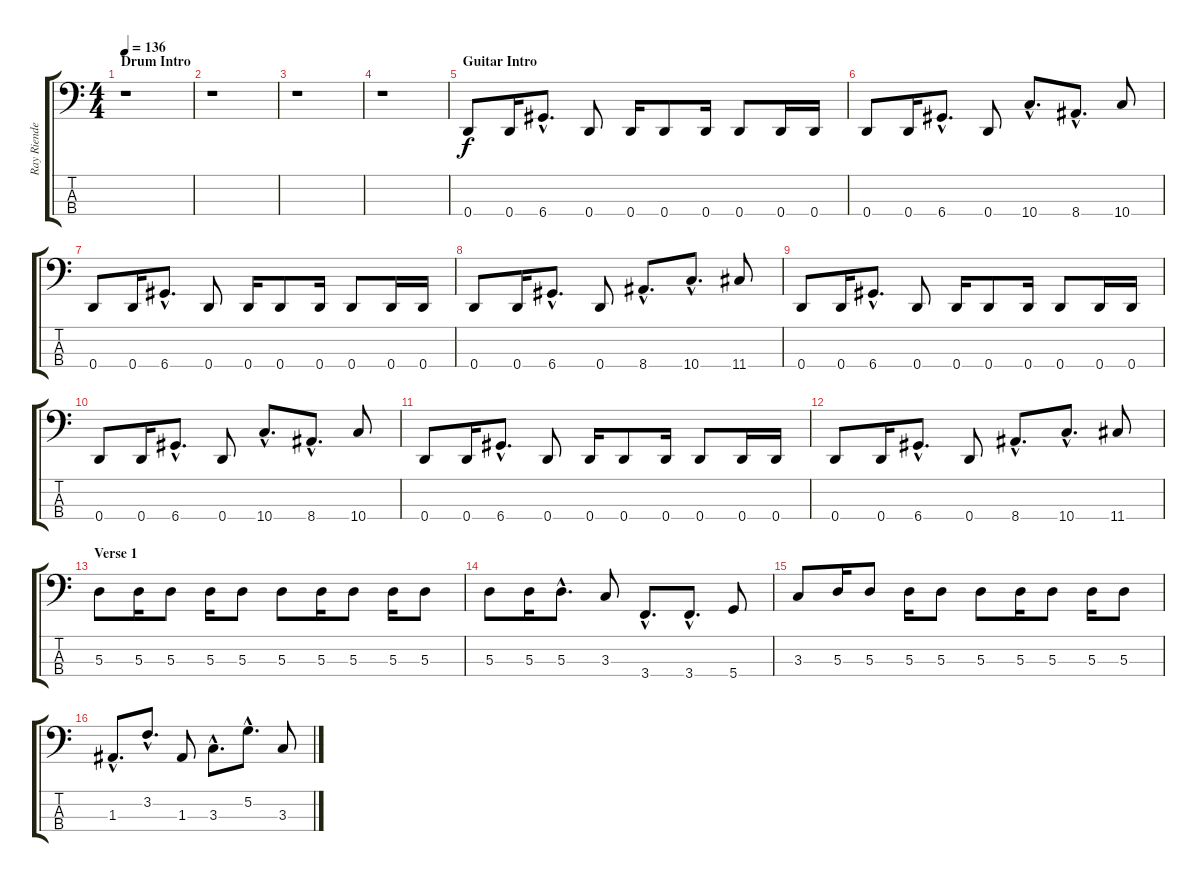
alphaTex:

\track ("Ray Riendeau" "Ray Riende") {instrument electricbassfinger}
\staff {score tabs}
\tuning (G2 D2 A1 D1) {hide}
\ts (4 4)
\section ("" "Drum Intro")
\tempo 136
\clef f4
\ks c
r.1{dy f instrument electricbassfinger} |
r.1 |
r.1 |
r.1 |
\section ("" "Guitar Intro")
0.4.8 0.4.16 6.4{hac}.8{d} 0.4.8 0.4.16 0.4.8 0.4.16 0.4.8 0.4.16 0.4.16 |
0.4.8 0.4.16 6.4{hac}.8{d} 0.4.8 10.4{hac}.8{d} 8.4{hac}.8{d} 10.4.8 |
0.4.8 0.4.16 6.4{hac}.8{d} 0.4.8 0.4.16 0.4.8 0.4.16 0.4.8 0.4.16 0.4.16 |
0.4.8 0.4.16 6.4{hac}.8{d} 0.4.8 8.4{hac}.8{d} 10.4{hac}.8{d} 11.4.8 |
0.4.8 0.4.16 6.4{hac}.8{d} 0.4.8 0.4.16 0.4.8 0.4.16 0.4.8 0.4.16 0.4.16 |
0.4.8 0.4.16 6.4{hac}.8{d} 0.4.8 10.4{hac}.8{d} 8.4{hac}.8{d} 10.4.8 |
0.4.8 0.4.16 6.4{hac}.8{d} 0.4.8 0.4.16 0.4.8 0.4.16 0.4.8 0.4.16 0.4.16 |
0.4.8 0.4.16 6.4{hac}.8{d} 0.4.8 8.4{hac}.8{d} 10.4{hac}.8{d} 11.4.8 |
\section ("" "Verse 1")
5.3.8 5.3.16 5.3.8 5.3.16 5.3.8 5.3.8 5.3.16 5.3.8 5.3.16 5.3.8 |
5.3.8 5.3.16 5.3{hac}.8{d} 3.3.8 3.4{hac}.8{d} 3.4{hac}.8{d} 5.4.8 |
3.3.8 5.3.16 5.3.8 5.3.16 5.3.8 5.3.8 5.3.16 5.3.8 5.3.16 5.3.8 |
1.3{hac}.8{d} 3.2{hac}.8{d} 1.3.8 3.3{hac}.8{d} 5.2{hac}.8{d} 3.3.8
